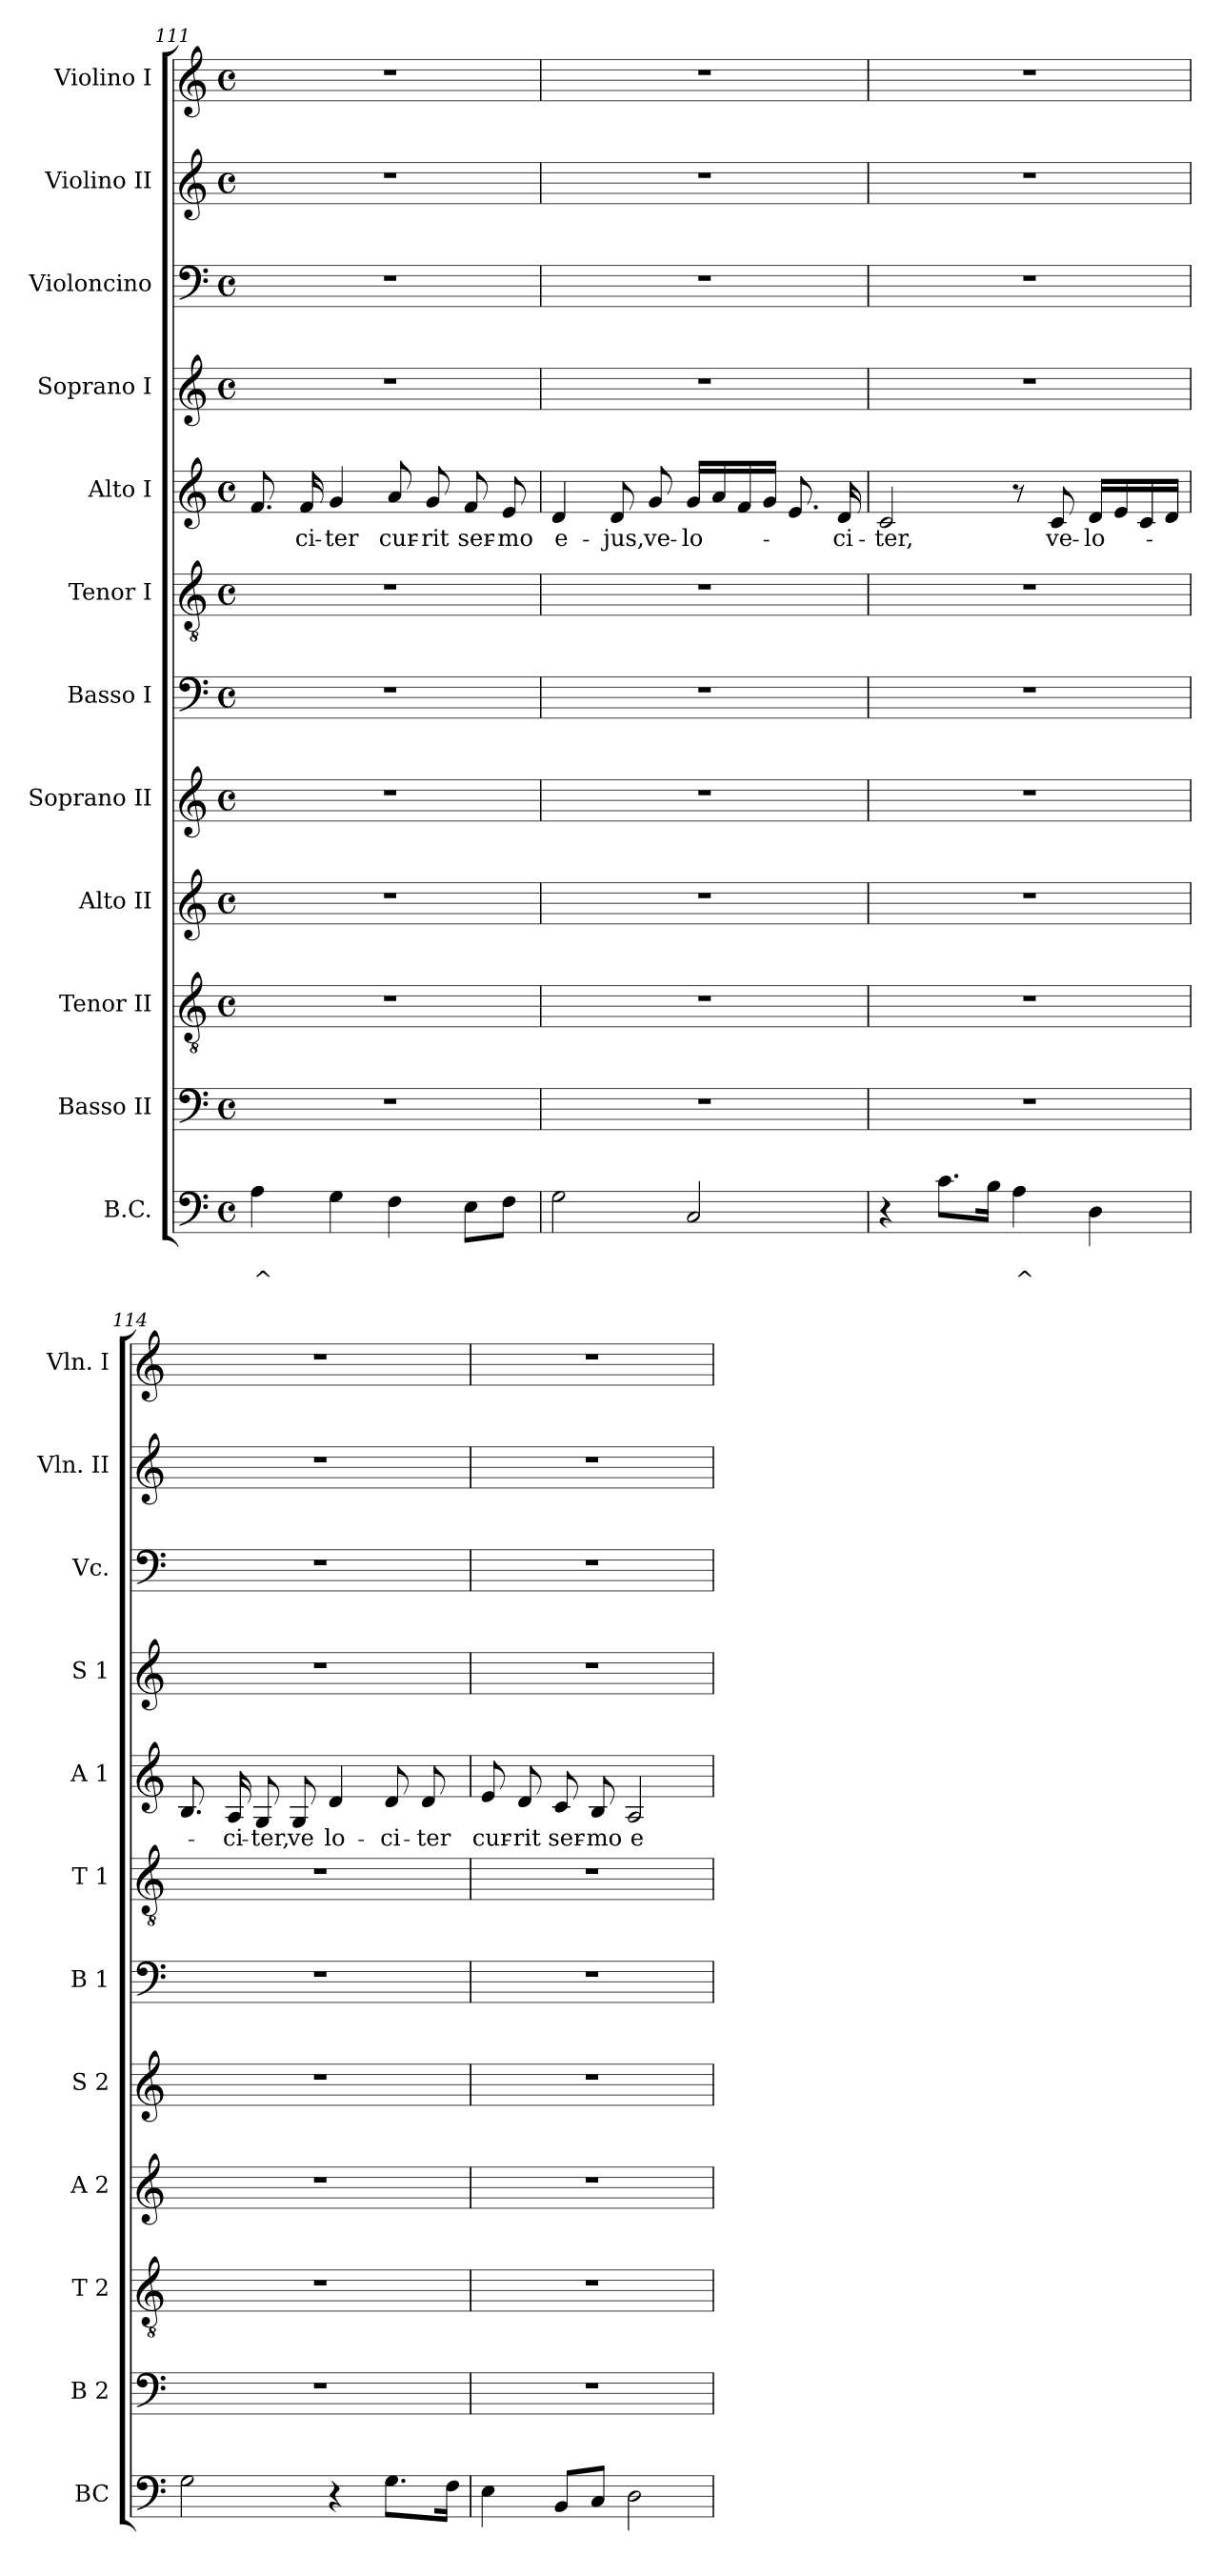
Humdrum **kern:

**kern	**text	**text	**kern	**kern	**kern	**kern	**kern	**kern	**kern	**text	**kern	**kern	**kern	**kern
*part12	*part12	*part12	*part11	*part10	*part9	*part8	*part7	*part6	*part5	*part5	*part4	*part3	*part2	*part1
*staff12	*staff12	*staff12	*staff11	*staff10	*staff9	*staff8	*staff7	*staff6	*staff5	*staff5	*staff4	*staff3	*staff2	*staff1
*I"B.C.	*	*	*I"Basso II	*I"Tenor II	*I"Alto II	*I"Soprano II	*I"Basso I	*I"Tenor I	*I"Alto I	*	*I"Soprano I	*I"Violoncino	*I"Violino II	*I"Violino I
*I'BC	*	*	*I'B 2	*I'T 2	*I'A 2	*I'S 2	*I'B 1	*I'T 1	*I'A 1	*	*I'S 1	*I'Vc.	*I'Vln. II	*I'Vln. I
*clefF4	*	*	*clefF4	*clefGv2	*clefG2	*clefG2	*clefF4	*clefGv2	*clefG2	*	*clefG2	*clefF4	*clefG2	*clefG2
*k[]	*	*	*k[]	*k[]	*k[]	*k[]	*k[]	*k[]	*k[]	*	*k[]	*k[]	*k[]	*k[]
*C:	*	*	*C:	*C:	*C:	*C:	*C:	*C:	*C:	*	*C:	*C:	*C:	*C:
*M4/4	*	*	*M4/4	*M4/4	*M4/4	*M4/4	*M4/4	*M4/4	*M4/4	*	*M4/4	*M4/4	*M4/4	*M4/4
*met(c)	*	*	*met(c)	*met(c)	*met(c)	*met(c)	*met(c)	*met(c)	*met(c)	*	*met(c)	*met(c)	*met(c)	*met(c)
=111	=111	=111	=111	=111	=111	=111	=111	=111	=111	=111	=111	=111	=111	=111
!	!	!LO:LY:b	!	!	!	!	!	!	!	!	!	!	!	!
4A\	.	^	1r	1r	1r	1r	1r	1r	8.f/	.	1r	1r	1r	1r
!	!	!	!	!	!	!	!	!	!	!LO:LY:b	!	!	!	!
.	.	.	.	.	.	.	.	.	16f/	-ci-	.	.	.	.
!	!	!	!	!	!	!	!	!	!	!LO:LY:b	!	!	!	!
4G\	.	.	.	.	.	.	.	.	4g/	-ter	.	.	.	.
!	!	!	!	!	!	!	!	!	!	!LO:LY:b	!	!	!	!
4F\	.	.	.	.	.	.	.	.	8a/	cur-	.	.	.	.
!	!	!	!	!	!	!	!	!	!	!LO:LY:b	!	!	!	!
.	.	.	.	.	.	.	.	.	8g/	-rit	.	.	.	.
!	!	!	!	!	!	!	!	!	!	!LO:LY:b	!	!	!	!
8E\L	.	.	.	.	.	.	.	.	8f/	ser-	.	.	.	.
!	!	!	!	!	!	!	!	!	!	!LO:LY:b	!	!	!	!
8F\J	.	.	.	.	.	.	.	.	8e/	-mo	.	.	.	.
=112	=112	=112	=112	=112	=112	=112	=112	=112	=112	=112	=112	=112	=112	=112
*^	*	*	*	*	*	*	*	*	*	*	*	*	*	*
!	!	!	!	!	!	!	!	!	!	!	!LO:LY:b	!	!	!	!
2G\	4ryy	.	.	1r	1r	1r	1r	1r	1r	4d/	e-	1r	1r	1r	1r
!	!	!	!	!	!	!	!	!	!	!	!LO:LY:b	!	!	!	!
.	8ryy	.	.	.	.	.	.	.	.	8d/	-jus,	.	.	.	.
!	!	!	!	!	!	!	!	!	!	!	!LO:LY:b	!	!	!	!
.	8ryy	.	.	.	.	.	.	.	.	8g/	ve-	.	.	.	.
!	!	!	!	!	!	!	!	!	!	!	!LO:LY:b	!	!	!	!
2C/	2ryy	.	.	.	.	.	.	.	.	16g/LL	-lo-	.	.	.	.
.	.	.	.	.	.	.	.	.	.	16a/	.	.	.	.	.
.	.	.	.	.	.	.	.	.	.	16f/	.	.	.	.	.
.	.	.	.	.	.	.	.	.	.	16g/JJ	.	.	.	.	.
.	.	.	.	.	.	.	.	.	.	8.e/	.	.	.	.	.
!	!	!	!	!	!	!	!	!	!	!	!LO:LY:b	!	!	!	!
.	.	.	.	.	.	.	.	.	.	16d/	-ci-	.	.	.	.
*v	*v	*	*	*	*	*	*	*	*	*	*	*	*	*	*
=113	=113	=113	=113	=113	=113	=113	=113	=113	=113	=113	=113	=113	=113	=113
!	!	!	!	!	!	!	!	!	!	!LO:LY:b	!	!	!	!
4r	.	.	1r	1r	1r	1r	1r	1r	2c/	-ter,	1r	1r	1r	1r
8.c\L	.	.	.	.	.	.	.	.	.	.	.	.	.	.
16B\Jk	.	.	.	.	.	.	.	.	.	.	.	.	.	.
!	!	!LO:LY:b	!	!	!	!	!	!	!	!	!	!	!	!
4A\	.	^	.	.	.	.	.	.	8r	.	.	.	.	.
!	!	!	!	!	!	!	!	!	!	!LO:LY:b	!	!	!	!
.	.	.	.	.	.	.	.	.	8c/	ve-	.	.	.	.
!	!	!	!	!	!	!	!	!	!	!LO:LY:b	!	!	!	!
4D\	.	.	.	.	.	.	.	.	16d/LL	-lo-	.	.	.	.
.	.	.	.	.	.	.	.	.	16e/	.	.	.	.	.
.	.	.	.	.	.	.	.	.	16c/	.	.	.	.	.
.	.	.	.	.	.	.	.	.	16d/JJ	.	.	.	.	.
!!LO:PB:g=z
=114	=114	=114	=114	=114	=114	=114	=114	=114	=114	=114	=114	=114	=114	=114
2G\	.	.	1r	1r	1r	1r	1r	1r	8.B/	.	1r	1r	1r	1r
!	!	!	!	!	!	!	!	!	!	!LO:LY:b	!	!	!	!
.	.	.	.	.	.	.	.	.	16A/	-ci-	.	.	.	.
!	!	!	!	!	!	!	!	!	!	!LO:LY:b	!	!	!	!
.	.	.	.	.	.	.	.	.	8G/	-ter,	.	.	.	.
!	!	!	!	!	!	!	!	!	!	!LO:LY:b	!	!	!	!
.	.	.	.	.	.	.	.	.	8G/	ve	.	.	.	.
!	!	!	!	!	!	!	!	!	!	!LO:LY:b	!	!	!	!
4r	.	.	.	.	.	.	.	.	4d/	lo-	.	.	.	.
!	!	!	!	!	!	!	!	!	!	!LO:LY:b	!	!	!	!
8.G\L	.	.	.	.	.	.	.	.	8d/	-ci-	.	.	.	.
!	!	!	!	!	!	!	!	!	!	!LO:LY:b	!	!	!	!
.	.	.	.	.	.	.	.	.	8d/	-ter	.	.	.	.
16F\Jk	.	.	.	.	.	.	.	.	.	.	.	.	.	.
=115	=115	=115	=115	=115	=115	=115	=115	=115	=115	=115	=115	=115	=115	=115
!	!	!	!	!	!	!	!	!	!	!LO:LY:b	!	!	!	!
4E\	.	.	1r	1r	1r	1r	1r	1r	8e/	cur-	1r	1r	1r	1r
!	!	!	!	!	!	!	!	!	!	!LO:LY:b	!	!	!	!
.	.	.	.	.	.	.	.	.	8d/	-rit	.	.	.	.
!	!	!	!	!	!	!	!	!	!	!LO:LY:b	!	!	!	!
8BB/L	.	.	.	.	.	.	.	.	8c/	ser-	.	.	.	.
!	!	!	!	!	!	!	!	!	!	!LO:LY:b	!	!	!	!
8C/J	.	.	.	.	.	.	.	.	8B/	-mo	.	.	.	.
!	!	!	!	!	!	!	!	!	!	!LO:LY:b	!	!	!	!
2D\	.	.	.	.	.	.	.	.	2A/	e-	.	.	.	.
=	=	=	=	=	=	=	=	=	=	=	=	=	=	=
*-	*-	*-	*-	*-	*-	*-	*-	*-	*-	*-	*-	*-	*-	*-
